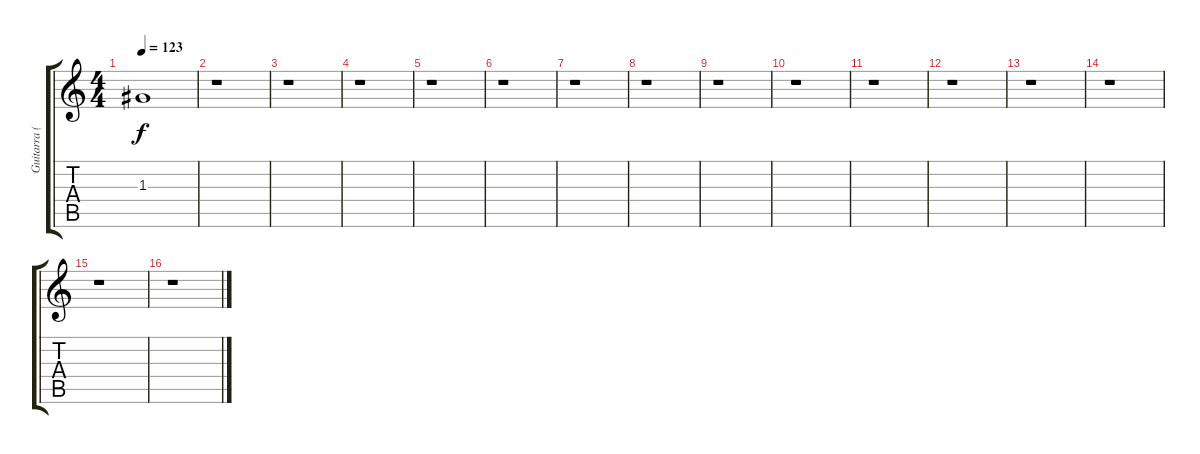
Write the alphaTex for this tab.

\track ("Guitarra (Prueba" "Guitarra (") {instrument overdrivenguitar}
\staff {score tabs}
\tuning (E4 B3 G3 D3 A2 E2) {hide}
\ts (4 4)
\tempo 123
\clef g2
\ks c
1.3{t}.1{dy f} |
r.1 |
r.1 |
r.1 |
r.1 |
r.1 |
r.1 |
r.1 |
r.1 |
r.1 |
r.1 |
r.1 |
r.1 |
r.1 |
r.1 |
r.1
